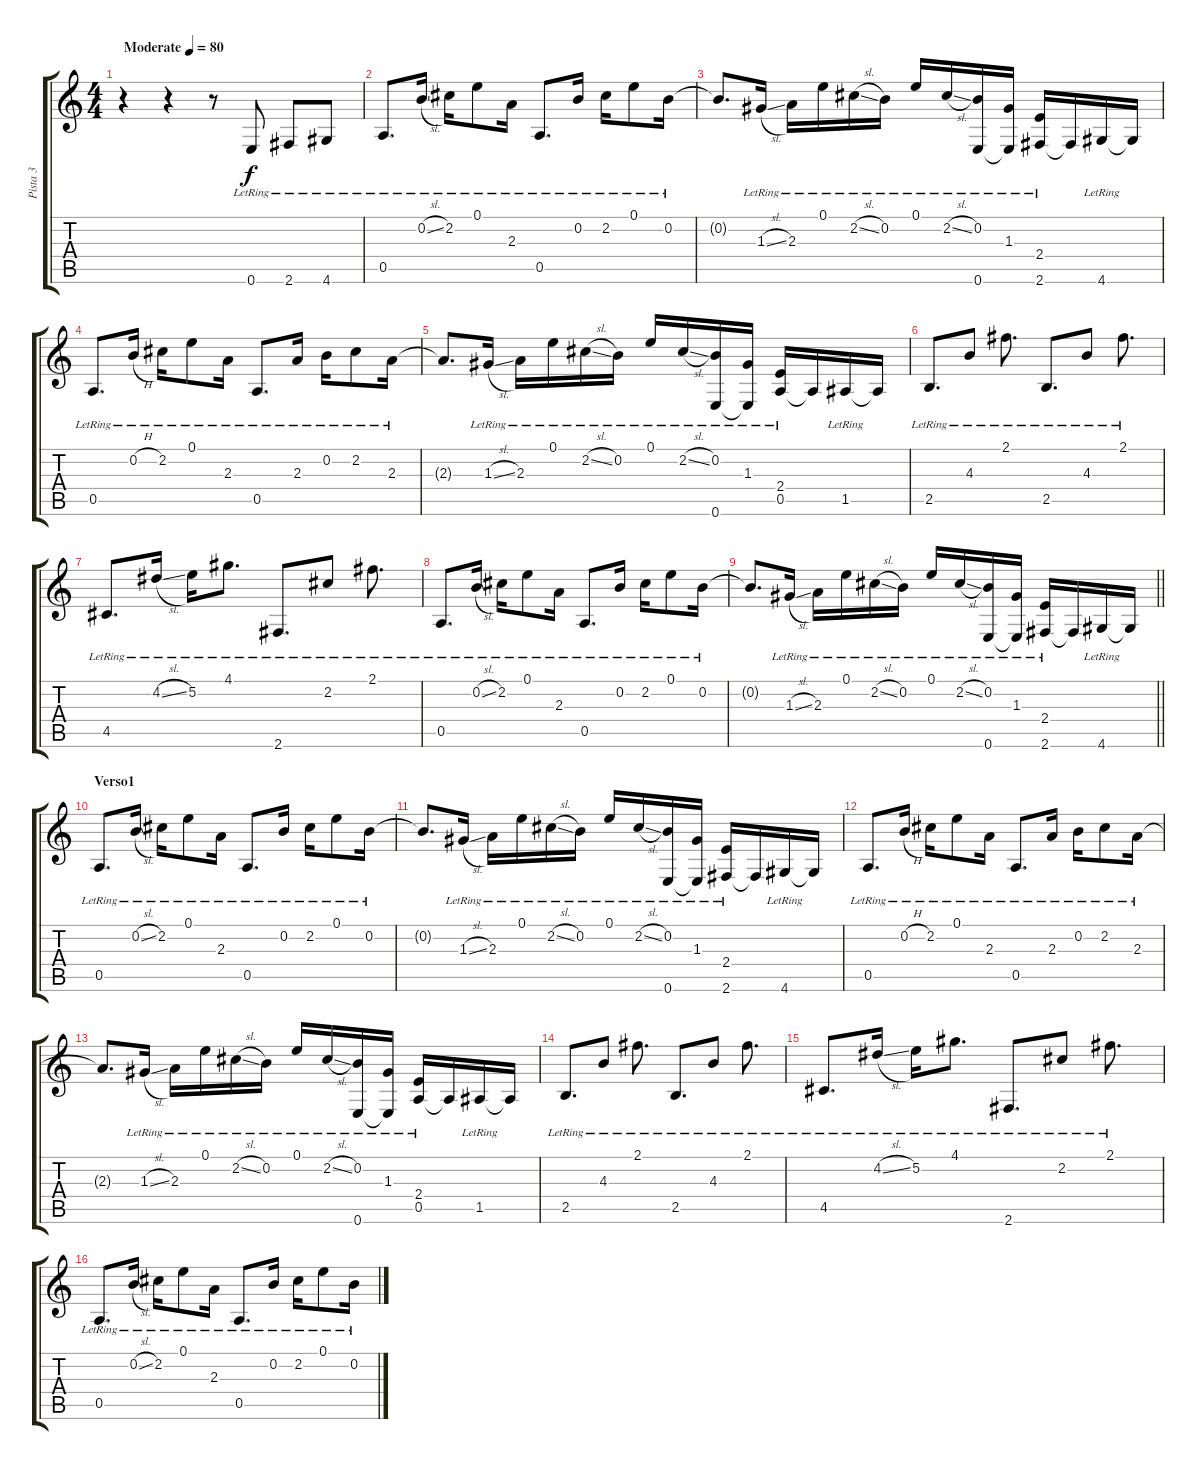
\track ("Pista 3" "Pista 3") {instrument acousticguitarsteel}
\staff {score tabs}
\tuning (E4 B3 G3 D3 A2 E2) {hide}
\ts (4 4)
\tempo (80 "Moderate")
\clef g2
\ks c
r.4{dy f instrument acousticguitarsteel} r.4 r.8 0.6{lr}.8 2.6{lr}.8 4.6{lr}.8 |
0.5{lr}.8{d} 0.2{sl lr}.16 2.2{lr}.16 0.1{lr}.8 2.3{lr}.16 0.5{lr}.8{d} 0.2{lr}.16 2.2{lr}.16 0.1{lr}.8 0.2{lr}.16 |
0.2{t}.8{d} 1.3{sl lr}.16 2.3{lr}.16 0.1{lr}.16 2.2{sl lr}.16 0.2{lr}.16 0.1{lr}.16 2.2{sl lr}.16 (0.2{lr} 0.6{lr}).16 (1.3{lr} 0.6{t}).16 (2.4{lr} 2.6{lr}).16 2.6{t}.16 4.6{lr}.16 4.6{t}.16 |
0.5{lr}.8{d} 0.2{h lr}.16 2.2{lr}.16 0.1{lr}.8 2.3{lr}.16 0.5{lr}.8{d} 2.3{lr}.16 0.2{lr}.16 2.2{lr}.8 2.3{lr}.16 |
2.3{t}.8{d} 1.3{sl lr}.16 2.3{lr}.16 0.1{lr}.16 2.2{sl lr}.16 0.2{lr}.16 0.1{lr}.16 2.2{sl lr}.16 (0.2{lr} 0.6{lr}).16 (1.3{lr} 0.6{t}).16 (2.4{lr} 0.5{lr}).16 0.5{t}.16 1.5{lr}.16 1.5{t}.16 |
2.5{lr}.8{d} 4.3{lr}.8 2.1{lr}.8{d} 2.5{lr}.8{d} 4.3{lr}.8 2.1{lr}.8{d} |
4.5{lr}.8{d} 4.2{sl lr}.16 5.2{lr}.16 4.1{lr}.8{d} 2.6{lr}.8{d} 2.2{lr}.8 2.1{lr}.8{d} |
0.5{lr}.8{d} 0.2{sl lr}.16 2.2{lr}.16 0.1{lr}.8 2.3{lr}.16 0.5{lr}.8{d} 0.2{lr}.16 2.2{lr}.16 0.1{lr}.8 0.2{lr}.16 |
\barLineRight lightlight
0.2{t}.8{d} 1.3{sl lr}.16 2.3{lr}.16 0.1{lr}.16 2.2{sl lr}.16 0.2{lr}.16 0.1{lr}.16 2.2{sl lr}.16 (0.2{lr} 0.6{lr}).16 (1.3{lr} 0.6{t}).16 (2.4{lr} 2.6{lr}).16 2.6{t}.16 4.6{lr}.16 4.6{t}.16 |
\section ("" "Verso1")
0.5{lr}.8{d} 0.2{sl lr}.16 2.2{lr}.16 0.1{lr}.8 2.3{lr}.16 0.5{lr}.8{d} 0.2{lr}.16 2.2{lr}.16 0.1{lr}.8 0.2{lr}.16 |
0.2{t}.8{d} 1.3{sl lr}.16 2.3{lr}.16 0.1{lr}.16 2.2{sl lr}.16 0.2{lr}.16 0.1{lr}.16 2.2{sl lr}.16 (0.2{lr} 0.6{lr}).16 (1.3{lr} 0.6{t}).16 (2.4{lr} 2.6{lr}).16 2.6{t}.16 4.6{lr}.16 4.6{t}.16 |
0.5{lr}.8{d} 0.2{h lr}.16 2.2{lr}.16 0.1{lr}.8 2.3{lr}.16 0.5{lr}.8{d} 2.3{lr}.16 0.2{lr}.16 2.2{lr}.8 2.3{lr}.16 |
2.3{t}.8{d} 1.3{sl lr}.16 2.3{lr}.16 0.1{lr}.16 2.2{sl lr}.16 0.2{lr}.16 0.1{lr}.16 2.2{sl lr}.16 (0.2{lr} 0.6{lr}).16 (1.3{lr} 0.6{t}).16 (2.4{lr} 0.5{lr}).16 0.5{t}.16 1.5{lr}.16 1.5{t}.16 |
2.5{lr}.8{d} 4.3{lr}.8 2.1{lr}.8{d} 2.5{lr}.8{d} 4.3{lr}.8 2.1{lr}.8{d} |
4.5{lr}.8{d} 4.2{sl lr}.16 5.2{lr}.16 4.1{lr}.8{d} 2.6{lr}.8{d} 2.2{lr}.8 2.1{lr}.8{d} |
0.5{lr}.8{d} 0.2{sl lr}.16 2.2{lr}.16 0.1{lr}.8 2.3{lr}.16 0.5{lr}.8{d} 0.2{lr}.16 2.2{lr}.16 0.1{lr}.8 0.2{lr}.16
